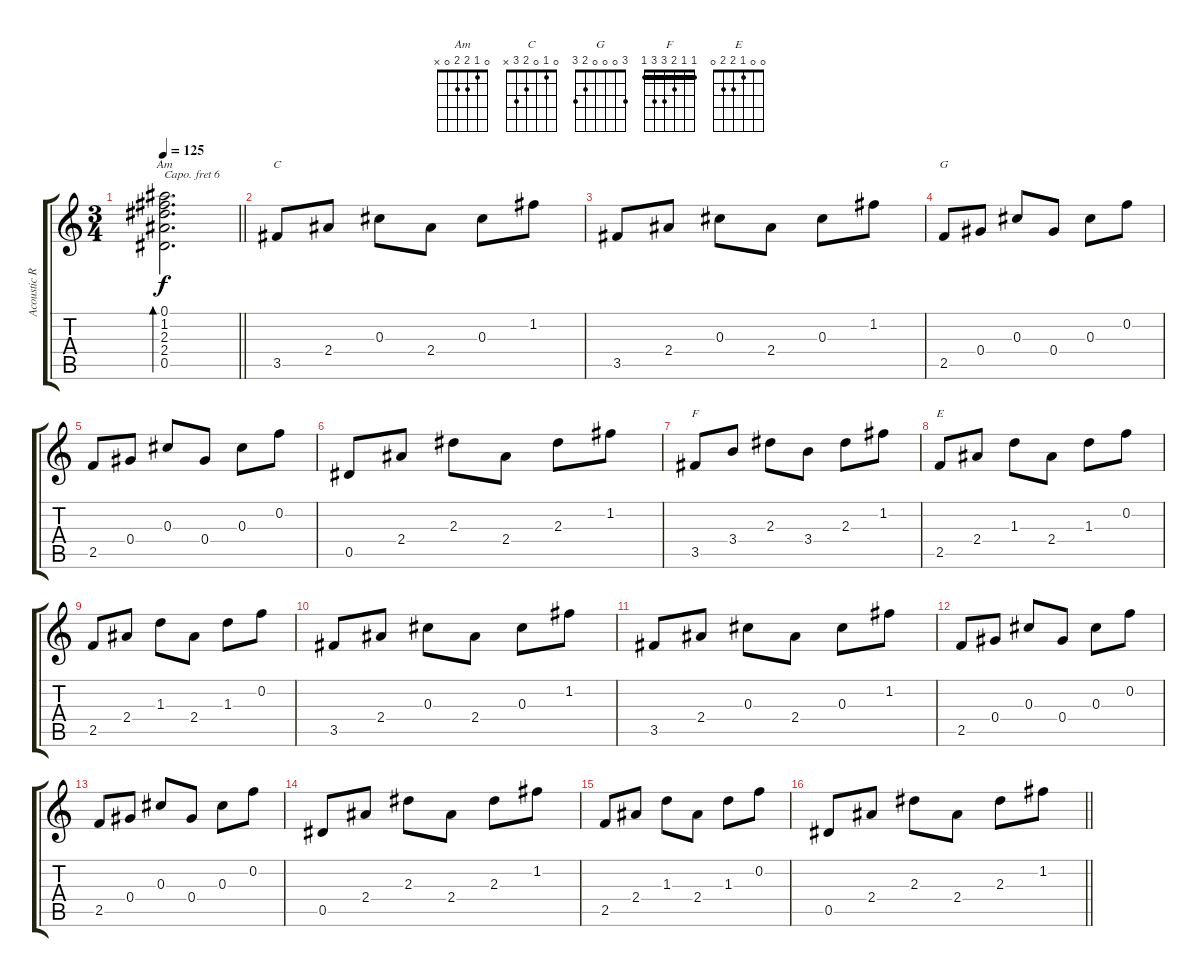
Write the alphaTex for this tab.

\track ("Acoustic Rythm" "Acoustic R") {instrument acousticguitarsteel}
\staff {score tabs}
\capo 6
\tuning (E4 B3 G3 D3 A2 E2) {hide}
\chord ("Am" 0 1 2 2 0 x)
\chord ("C" 0 1 0 2 3 x)
\chord ("G" 3 0 0 0 2 3)
\chord ("F" 1 1 2 3 3 1) {barre 1}
\chord ("E" 0 0 1 2 2 0)
\ts (3 4)
\tempo 125
\clef g2
\barLineRight lightlight
\ks c
(0.1 1.2 2.3 2.4 0.5).2{d bd 60 ch "Am" dy f} |
\section ("" "")
3.5.8{ch "C"} 2.4.8 0.3.8 2.4.8 0.3.8 1.2.8 |
3.5.8 2.4.8 0.3.8 2.4.8 0.3.8 1.2.8 |
2.5.8{ch "G"} 0.4.8 0.3.8 0.4.8 0.3.8 0.2.8 |
2.5.8 0.4.8 0.3.8 0.4.8 0.3.8 0.2.8 |
0.5.8 2.4.8 2.3.8 2.4.8 2.3.8 1.2.8 |
3.5.8{ch "F"} 3.4.8 2.3.8 3.4.8 2.3.8 1.2.8 |
2.5.8{ch "E"} 2.4.8 1.3.8 2.4.8 1.3.8 0.2.8 |
2.5.8 2.4.8 1.3.8 2.4.8 1.3.8 0.2.8 |
3.5.8 2.4.8 0.3.8 2.4.8 0.3.8 1.2.8 |
3.5.8 2.4.8 0.3.8 2.4.8 0.3.8 1.2.8 |
2.5.8 0.4.8 0.3.8 0.4.8 0.3.8 0.2.8 |
2.5.8 0.4.8 0.3.8 0.4.8 0.3.8 0.2.8 |
0.5.8 2.4.8 2.3.8 2.4.8 2.3.8 1.2.8 |
2.5.8 2.4.8 1.3.8 2.4.8 1.3.8 0.2.8 |
\barLineRight lightlight
0.5.8 2.4.8 2.3.8 2.4.8 2.3.8 1.2.8
